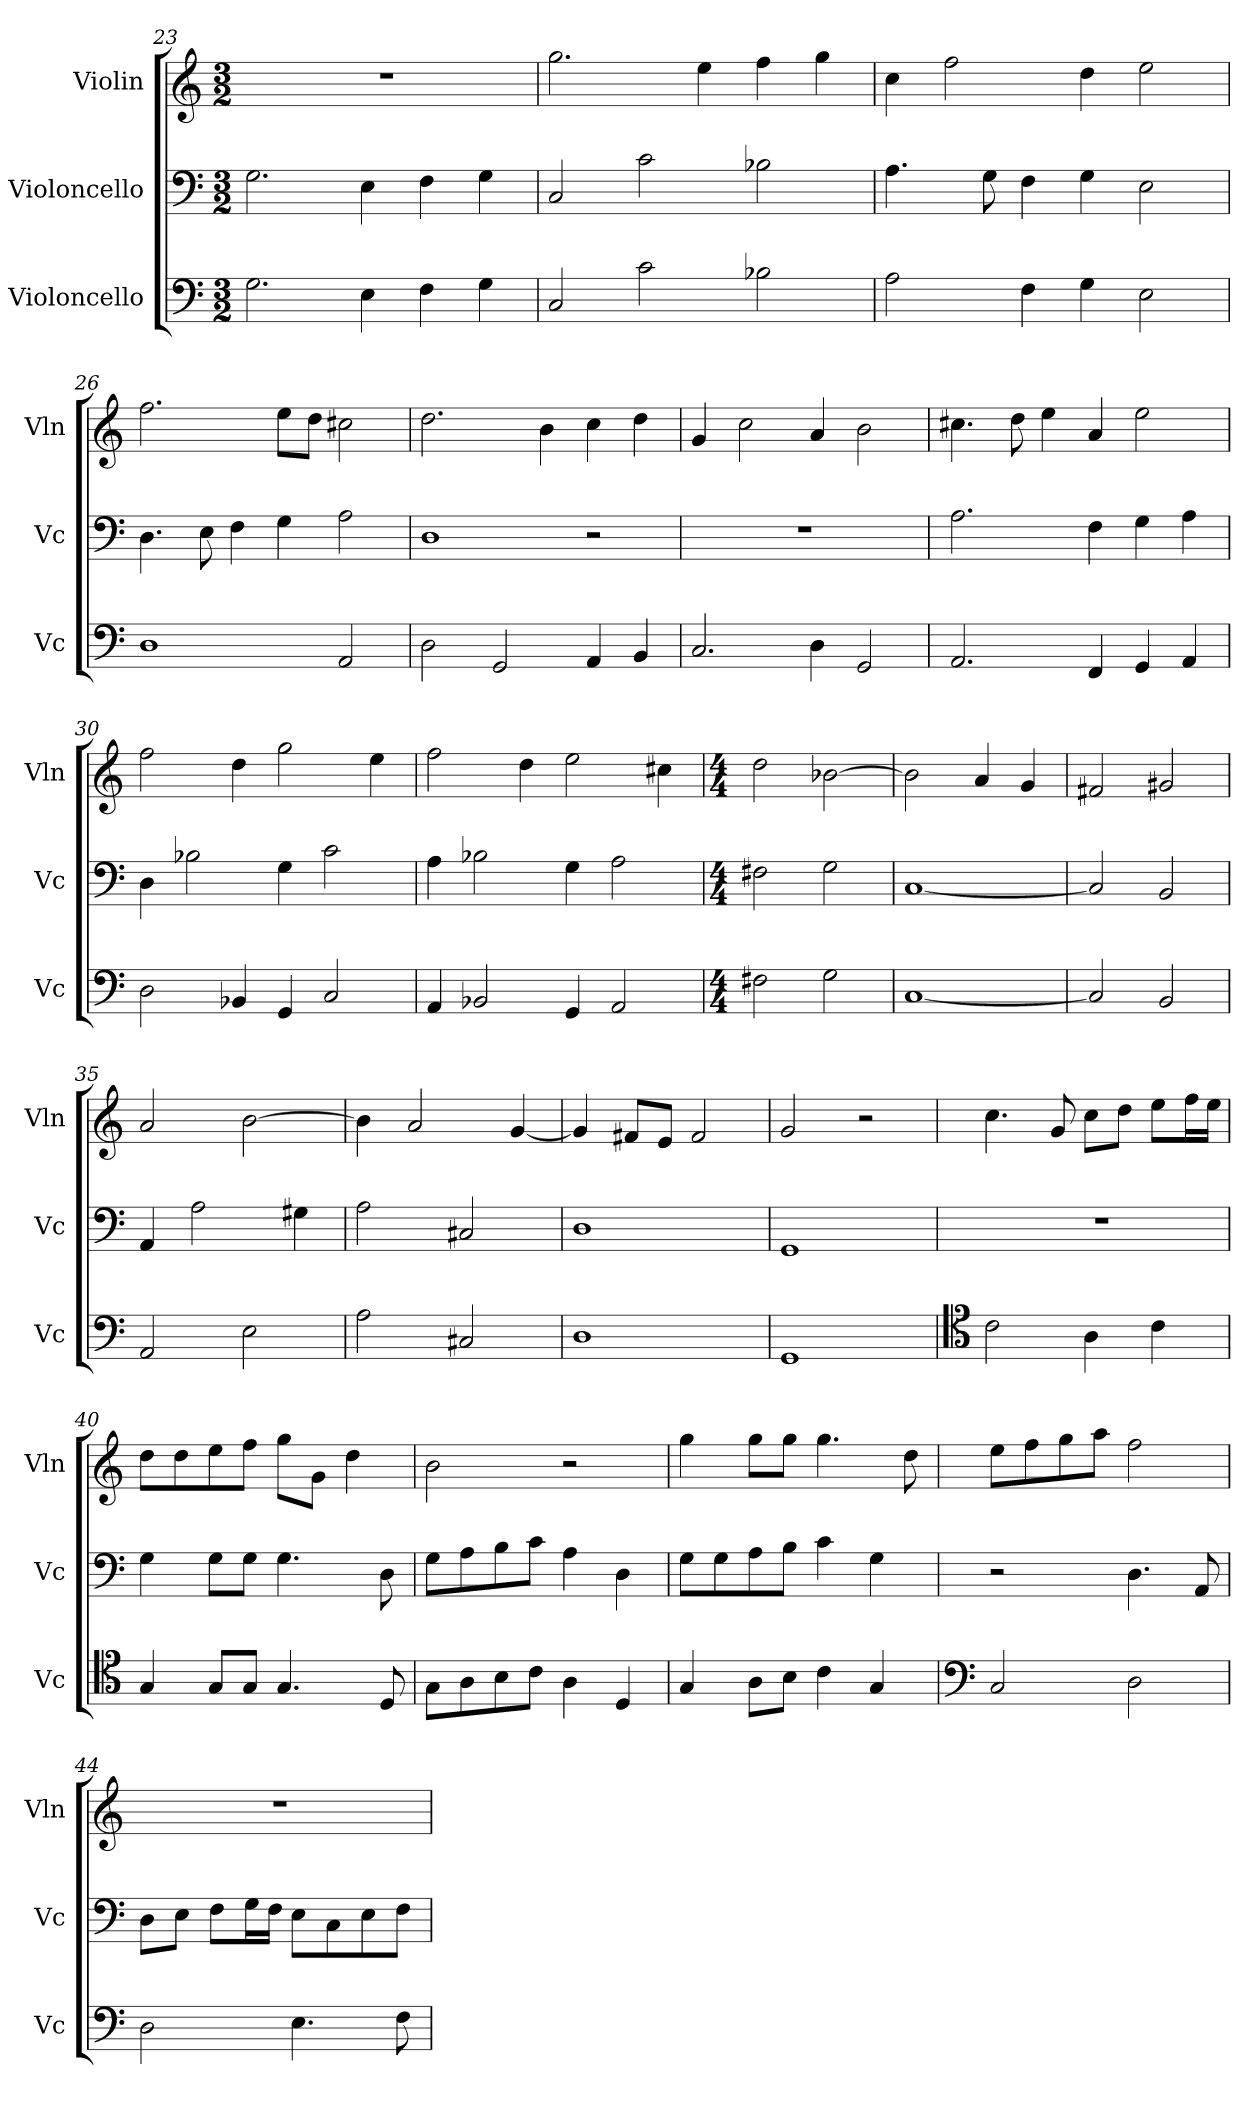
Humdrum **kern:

**kern	**kern	**kern
*part3	*part2	*part1
*staff3	*staff2	*staff1
*I"Violoncello	*I"Violoncello	*I"Violin
*I'Vc	*I'Vc	*I'Vln
*clefF4	*clefF4	*clefG2
*k[]	*k[]	*k[]
*M3/2	*M3/2	*M3/2
=23	=23	=23
2.G\	2.G\	1.r
4E\	4E\	.
4F\	4F\	.
4G\	4G\	.
=24	=24	=24
2C/	2C/	2.gg\
2c\	2c\	.
.	.	4ee\
2B-X\	2B-X\	4ff\
.	.	4gg\
=25	=25	=25
2A\	4.A\	4cc\
.	.	2ff\
.	8G\	.
4F\	4F\	.
4G\	4G\	4dd\
2E\	2E\	2ee\
=26	=26	=26
1D	4.D\	2.ff\
.	8E\	.
.	4F\	.
.	4G\	8ee\L
.	.	8dd\J
2AA/	2A\	2cc#X\
=27	=27	=27
2D\	1D	2.dd\
2GG/	.	.
.	.	4b\
4AA/	2r	4cc\
4BB/	.	4dd\
=28	=28	=28
2.C/	1.r	4g/
.	.	2cc\
4D\	.	4a/
2GG/	.	2b\
=29	=29	=29
2.AA/	2.A\	4.cc#X\
.	.	8dd\
.	.	4ee\
4FF/	4F\	4a/
4GG/	4G\	2ee\
4AA/	4A\	.
=30	=30	=30
2D\	4D\	2ff\
.	2B-X\	.
4BB-X/	.	4dd\
4GG/	4G\	2gg\
2C/	2c\	.
.	.	4ee\
=31	=31	=31
4AA/	4A\	2ff\
2BB-X/	2B-X\	.
.	.	4dd\
4GG/	4G\	2ee\
2AA/	2A\	.
.	.	4cc#X\
=32	=32	=32
*M4/4	*M4/4	*M4/4
2F#X\	2F#X\	2dd\
2G\	2G\	[2b-X\
=33	=33	=33
[1C	[1C	2b-\]
.	.	4a/
.	.	4g/
=34	=34	=34
2C/]	2C/]	2f#X/
2BB/	2BB/	2g#X/
=35	=35	=35
2AA/	4AA/	2a/
.	2A\	.
2E\	.	[2b\
.	4G#X\	.
=36	=36	=36
2A\	2A\	4b\]
.	.	2a/
2C#X/	2C#X/	.
.	.	[4g/
=37	=37	=37
1D	1D	4g/]
.	.	8f#X/L
.	.	8e/J
.	.	2f#/
=38	=38	=38
1GG	1GG	2g/
.	.	2r
=39	=39	=39
*clefC4	*	*
2c\	1r	4.cc\
.	.	8g/
4A\	.	8cc\L
.	.	8dd\J
4c\	.	8ee\L
.	.	16ff\L
.	.	16ee\JJ
=40	=40	=40
4G/	4G\	8dd\L
.	.	8dd\
8G/L	8G\L	8ee\
8G/J	8G\J	8ff\J
4.G/	4.G\	8gg\L
.	.	8g\J
.	.	4dd\
8D/	8D\	.
=41	=41	=41
8G\L	8G\L	2b\
8A\	8A\	.
8B\	8B\	.
8c\J	8c\J	.
4A\	4A\	2r
4D/	4D\	.
=42	=42	=42
4G/	8G\L	4gg\
.	8G\	.
8A\L	8A\	8gg\L
8B\J	8B\J	8gg\J
4c\	4c\	4.gg\
4G/	4G\	.
.	.	8dd\
=43	=43	=43
*clefF4	*	*
2C/	2r	8ee\L
.	.	8ff\
.	.	8gg\
.	.	8aa\J
2D\	4.D\	2ff\
.	8AA/	.
=44	=44	=44
2D\	8D\L	1r
.	8E\J	.
.	8F\L	.
.	16G\L	.
.	16F\JJ	.
4.E\	8E\L	.
.	8C\	.
.	8E\	.
8F\	8F\J	.
=	=	=
*-	*-	*-
